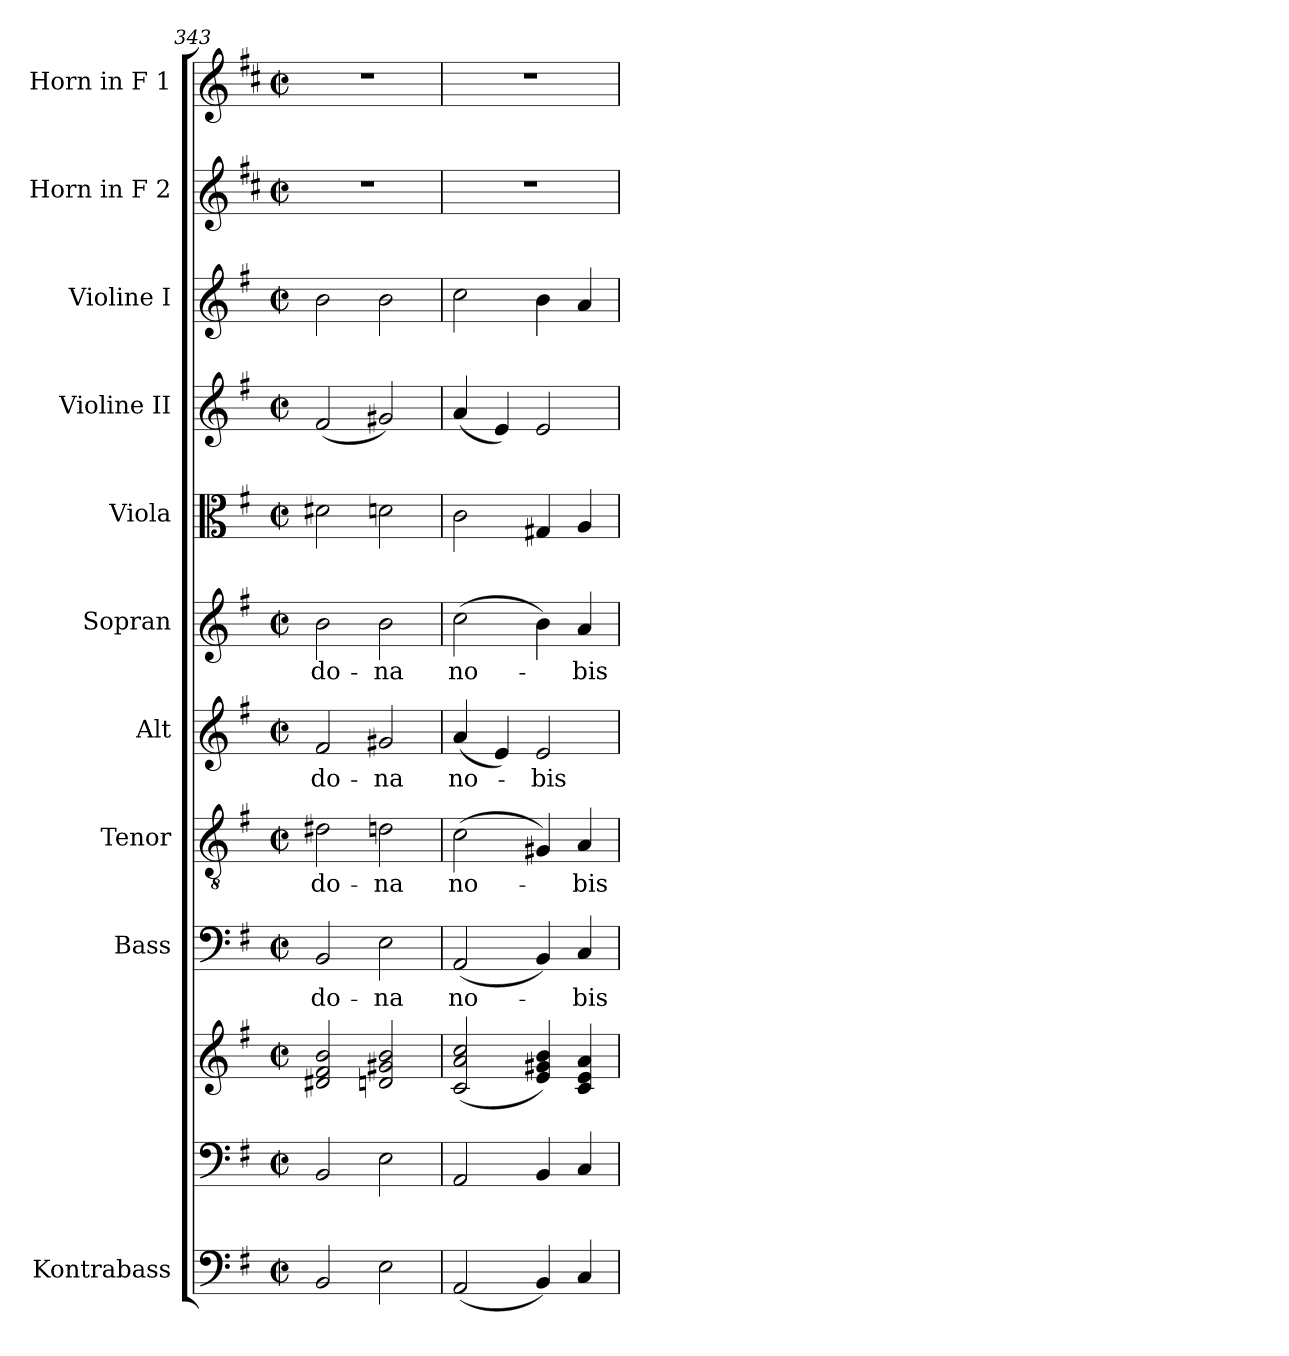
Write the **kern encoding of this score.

**kern	**kern	**kern	**kern	**text	**kern	**text	**kern	**text	**kern	**text	**kern	**kern	**kern	**kern	**kern
*part11	*part10	*part10	*part9	*part9	*part8	*part8	*part7	*part7	*part6	*part6	*part5	*part4	*part3	*part2	*part1
*staff12	*staff11	*staff10	*staff9	*staff9	*staff8	*staff8	*staff7	*staff7	*staff6	*staff6	*staff5	*staff4	*staff3	*staff2	*staff1
*I"Kontrabass	*	*	*I"Bass	*	*I"Tenor	*	*I"Alt	*	*I"Sopran	*	*I"Viola	*I"Violine II	*I"Violine I	*I"Horn in F 2	*I"Horn in F 1
*I'Kb.	*	*	*I'B.	*	*I'T.	*	*I'A.	*	*I'S.	*	*I'Vla.	*I'Vl. II	*I'Vl. I	*	*
*clefF4	*clefF4	*clefG2	*clefF4	*	*clefGv2	*	*clefG2	*	*clefG2	*	*clefC3	*clefG2	*clefG2	*clefG2	*clefG2
*ITrd7c12	*	*	*	*	*	*	*	*	*	*	*	*	*	*ITrd4c7	*ITrd4c7
*k[f#]	*k[f#]	*k[f#]	*k[f#]	*	*k[f#]	*	*k[f#]	*	*k[f#]	*	*k[f#]	*k[f#]	*k[f#]	*k[f#]	*k[f#]
*G:	*G:	*G:	*G:	*	*G:	*	*G:	*	*G:	*	*G:	*G:	*G:	*G:	*G:
*M2/2	*M2/2	*M2/2	*M2/2	*	*M2/2	*	*M2/2	*	*M2/2	*	*M2/2	*M2/2	*M2/2	*M2/2	*M2/2
*met(c|)	*met(c|)	*met(c|)	*met(c|)	*	*met(c|)	*	*met(c|)	*	*met(c|)	*	*met(c|)	*met(c|)	*met(c|)	*met(c|)	*met(c|)
=343	=343	=343	=343	=343	=343	=343	=343	=343	=343	=343	=343	=343	=343	=343	=343
!	!	!	!	!LO:LY:b	!	!LO:LY:b	!	!LO:LY:b	!	!LO:LY:b	!	!	!	!	!
2BBB/	2BB/	2d#X/ 2f#/ 2b/	2BB/	do-	2d#X\	do-	2f#/	do-	2b\	do-	2d#X\	(<2f#/	2b\	1r	1r
!	!	!	!	!LO:LY:b	!	!LO:LY:b	!	!LO:LY:b	!	!LO:LY:b	!	!	!	!	!
2EE\	2E\	2dn/ 2g#X/ 2b/	2E\	-na	2dn\	-na	2g#X/	-na	2b\	-na	2dn\	2g#X/)	2b\	.	.
=344	=344	=344	=344	=344	=344	=344	=344	=344	=344	=344	=344	=344	=344	=344	=344
!	!	!	!	!LO:LY:b	!	!LO:LY:b	!	!LO:LY:b	!	!LO:LY:b	!	!	!	!	!
(<2AAA/	2AA/	(<2c/ 2a/ 2cc/	(<2AA/	no-	(>2c\	no-	(<4a/	no-	(>2cc\	no-	2c\	(<4a/	2cc\	1r	1r
.	.	.	.	.	.	.	4e/)	.	.	.	.	4e/)	.	.	.
!	!	!	!	!	!	!	!	!LO:LY:b	!	!	!	!	!	!	!
4BBB/)	4BB/	4e/ 4g#X/ 4b/)	4BB/)	.	4G#X/)	.	2e/	-bis	4b\)	.	4G#X/	2e/	4b\	.	.
!	!	!	!	!LO:LY:b	!	!LO:LY:b	!	!	!	!LO:LY:b	!	!	!	!	!
4CC/	4C/	4c/ 4e/ 4a/	4C/	-bis	4A/	-bis	.	.	4a/	-bis	4A/	.	4a/	.	.
=	=	=	=	=	=	=	=	=	=	=	=	=	=	=	=
*-	*-	*-	*-	*-	*-	*-	*-	*-	*-	*-	*-	*-	*-	*-	*-
